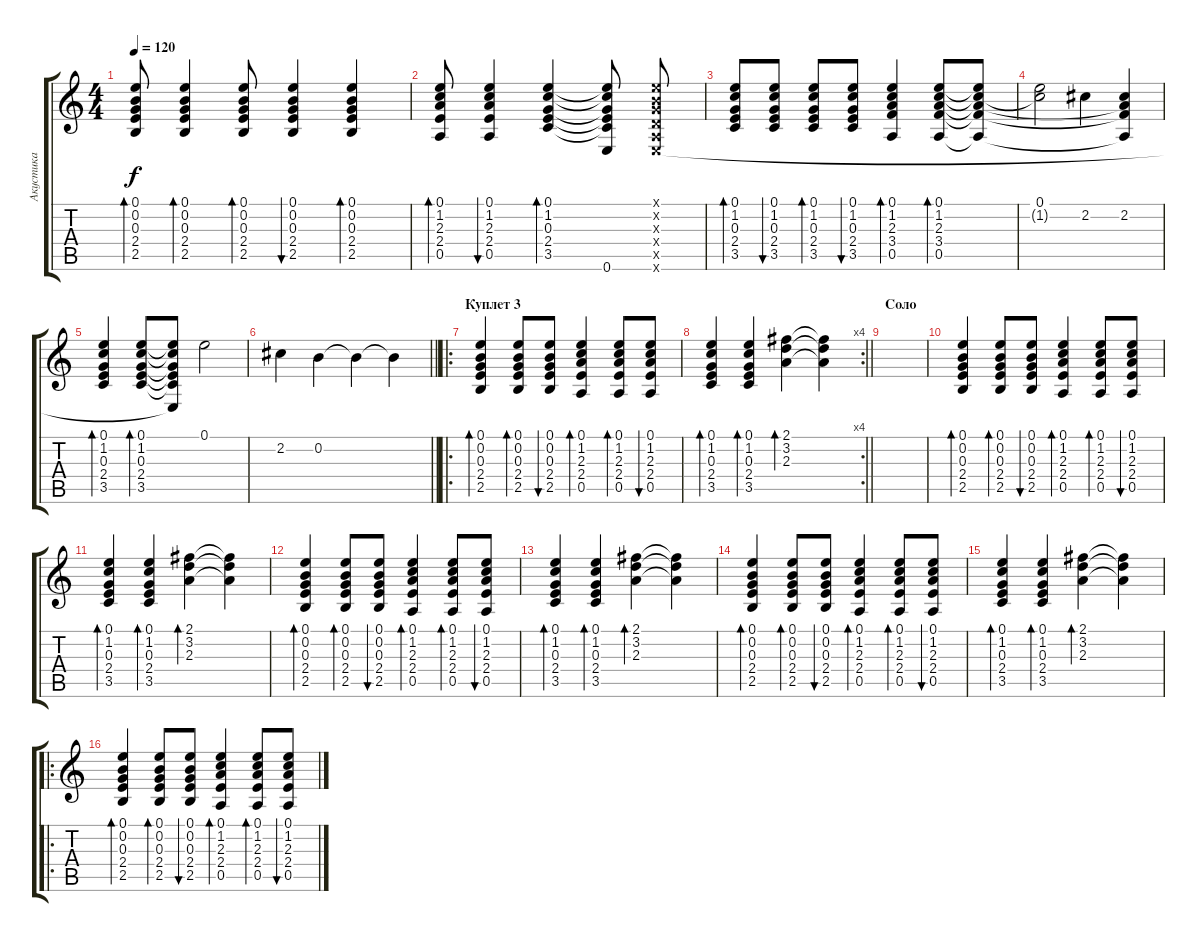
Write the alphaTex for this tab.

\track ("Акустика" "Акустика") {instrument acousticguitarsteel}
\staff {score tabs}
\tuning (E4 B3 G3 D3 A2 E2) {hide}
\ts (4 4)
\tempo 120
\clef g2
\ks c
(0.1 0.2 0.3 2.4 2.5).8{bd 120 dy f} (0.1 0.2 0.3 2.4 2.5).4{bd 120} (0.1 0.2 0.3 2.4 2.5).8{bd 120} (0.1 0.2 0.3 2.4 2.5).4{bu 120} (0.1 0.2 0.3 2.4 2.5).4{bd 120} |
(0.1 1.2 2.3 2.4 0.5).8{bd 120} (0.1 1.2 2.3 2.4 0.5).4{bu 120} (0.1 1.2 0.3 2.4 3.5).4{bd 120} (0.1{t} 1.2{t} 0.3{t} 2.4{t} 3.5{t} 0.6).8 (0.1{x} 0.2{x} 0.3{x} 0.4{x} 0.5{x} 0.6{x}).8 |
(0.1 1.2 0.3 2.4 3.5).8{bd 120} (0.1 1.2 0.3 2.4 3.5).8{bu 60} (0.1 1.2 0.3 2.4 3.5).8{bd 120} (0.1 1.2 0.3 2.4 3.5).8{bu 60} (0.1 1.2 2.3 3.4 0.5).4{bd 120} (0.1 1.2 2.3 3.4 0.5).8{bd 120} (0.1{t} 1.2{t} 2.3{t} 3.4{t} 0.5{t}).8 |
(0.1 1.2{t}).2 2.2.4 (2.2 2.3{t} 3.4{t} 0.5{t}).4 |
(0.1 1.2 0.3 2.4 3.5).4{bd 120} (0.1 1.2 0.3 2.4 3.5).8{bd 120} (0.1{t} 1.2{t} 0.3{t} 2.4{t} 3.5{t} 0.6{t}).8 0.1.2 |
\barLineRight lightlight
2.2.4 0.2.4 0.2{t}.4 0.2{t}.4 |
\ro
\section ("" "Куплет 3")
(0.1 0.2 0.3 2.4 2.5).4{bd 120} (0.1 0.2 0.3 2.4 2.5).8{bd 120} (0.1 0.2 0.3 2.4 2.5).8{bu 120} (0.1 1.2 2.3 2.4 0.5).4{bd 120} (0.1 1.2 2.3 2.4 0.5).8{bd 120} (0.1 1.2 2.3 2.4 0.5).8{bu 120} |
\rc 4
\barLineRight lightlight
(0.1 1.2 0.3 2.4 3.5).4{bd 120} (0.1 1.2 0.3 2.4 3.5).4{bd 120} (2.1 3.2 2.3).4{bd 120} (2.1{t} 3.2{t} 2.3{t}).4 |
\section ("" "Соло")
|
(0.1 0.2 0.3 2.4 2.5).4{bd 120} (0.1 0.2 0.3 2.4 2.5).8{bd 120} (0.1 0.2 0.3 2.4 2.5).8{bu 120} (0.1 1.2 2.3 2.4 0.5).4{bd 120} (0.1 1.2 2.3 2.4 0.5).8{bd 120} (0.1 1.2 2.3 2.4 0.5).8{bu 120} |
(0.1 1.2 0.3 2.4 3.5).4{bd 120} (0.1 1.2 0.3 2.4 3.5).4{bd 120} (2.1 3.2 2.3).4{bd 120} (2.1{t} 3.2{t} 2.3{t}).4 |
(0.1 0.2 0.3 2.4 2.5).4{bd 120} (0.1 0.2 0.3 2.4 2.5).8{bd 120} (0.1 0.2 0.3 2.4 2.5).8{bu 120} (0.1 1.2 2.3 2.4 0.5).4{bd 120} (0.1 1.2 2.3 2.4 0.5).8{bd 120} (0.1 1.2 2.3 2.4 0.5).8{bu 120} |
(0.1 1.2 0.3 2.4 3.5).4{bd 120} (0.1 1.2 0.3 2.4 3.5).4{bd 120} (2.1 3.2 2.3).4{bd 120} (2.1{t} 3.2{t} 2.3{t}).4 |
(0.1 0.2 0.3 2.4 2.5).4{bd 120} (0.1 0.2 0.3 2.4 2.5).8{bd 120} (0.1 0.2 0.3 2.4 2.5).8{bu 120} (0.1 1.2 2.3 2.4 0.5).4{bd 120} (0.1 1.2 2.3 2.4 0.5).8{bd 120} (0.1 1.2 2.3 2.4 0.5).8{bu 120} |
(0.1 1.2 0.3 2.4 3.5).4{bd 120} (0.1 1.2 0.3 2.4 3.5).4{bd 120} (2.1 3.2 2.3).4{bd 120} (2.1{t} 3.2{t} 2.3{t}).4 |
\ro
(0.1 0.2 0.3 2.4 2.5).4{bd 120} (0.1 0.2 0.3 2.4 2.5).8{bd 120} (0.1 0.2 0.3 2.4 2.5).8{bu 120} (0.1 1.2 2.3 2.4 0.5).4{bd 120} (0.1 1.2 2.3 2.4 0.5).8{bd 120} (0.1 1.2 2.3 2.4 0.5).8{bu 120}
